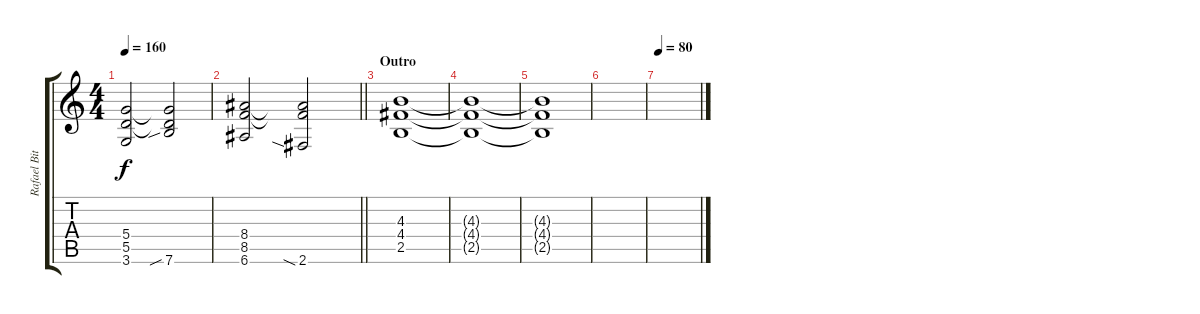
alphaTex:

\track ("Rafael Bittencourt" "Rafael Bit") {instrument distortionguitar}
\staff {score tabs}
\tuning (E4 B3 G3 D3 A2 E2) {hide}
\ts (4 4)
\tempo 160
\clef g2
\ks c
(5.4 5.5 3.6).2{dy f} (5.4{t} 5.5{t} 7.6{sib}).2 |
\barLineRight lightlight
(8.4 8.5 6.6).2 (8.4{t} 8.5{t} 2.6{sia}).2 |
\section ("" "Outro")
(4.3 4.4 2.5).1{volume 0} |
(4.3{t} 4.4{t} 2.5{t}).1 |
(4.3{t} 4.4{t} 2.5{t}).1 |
|
\tempo 80
